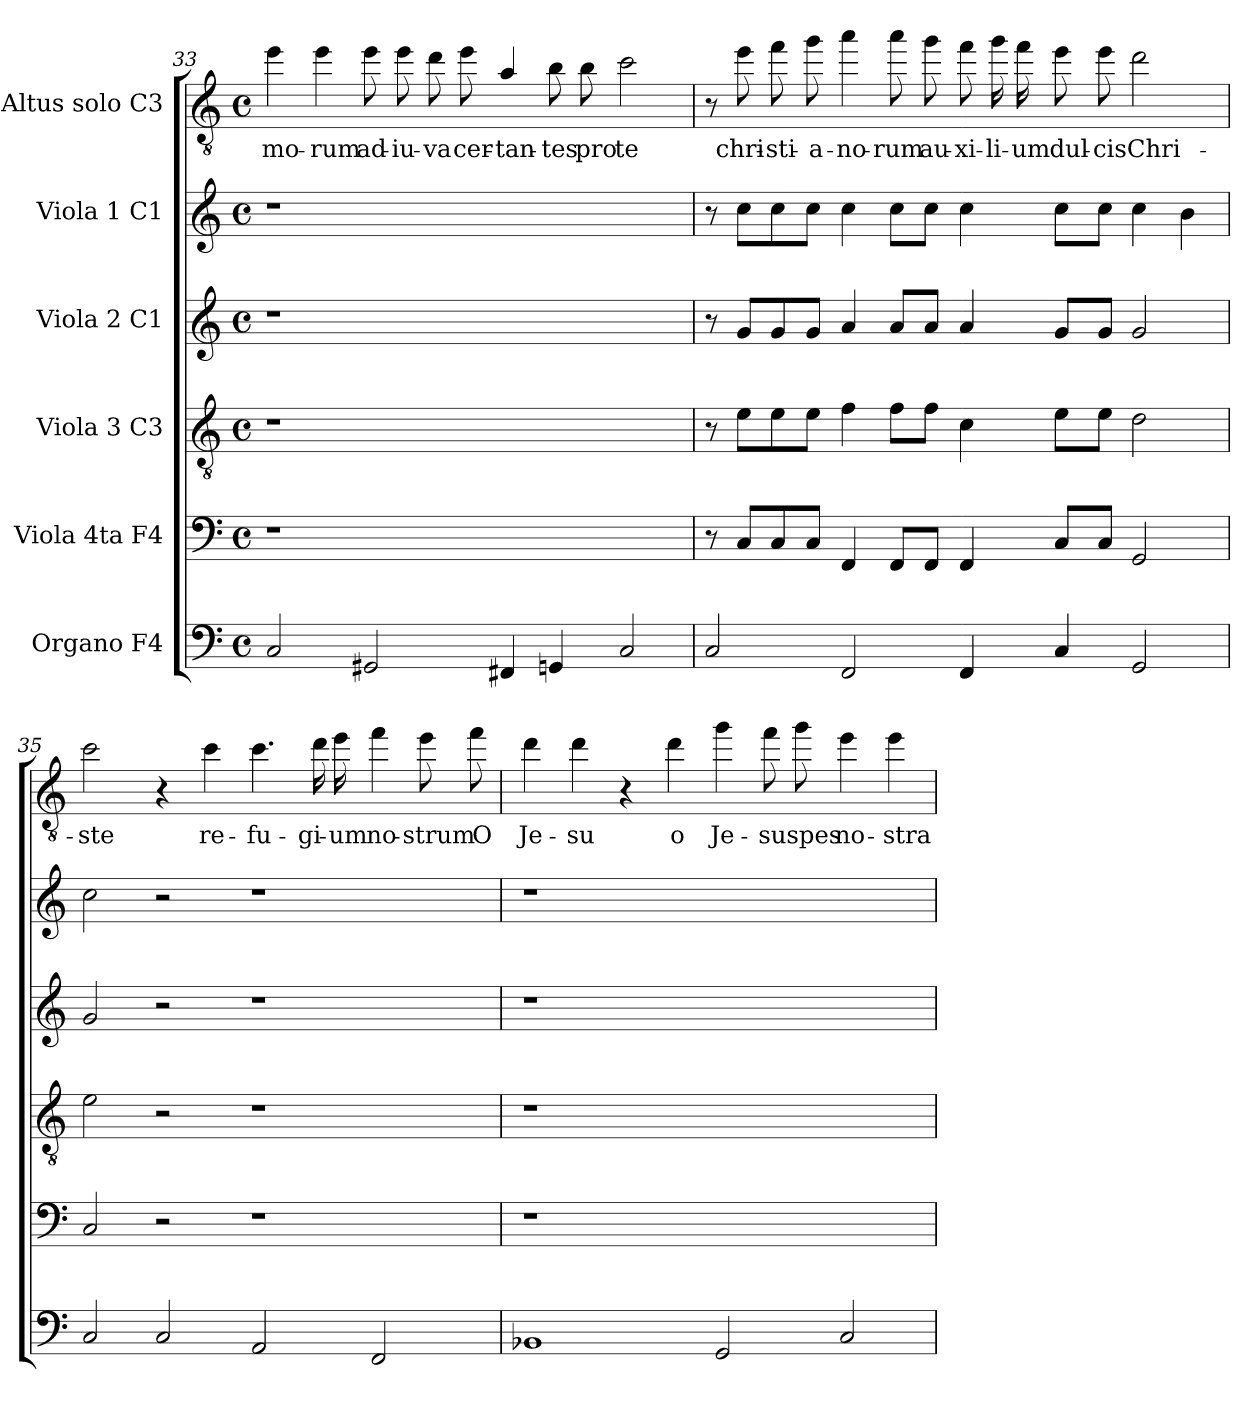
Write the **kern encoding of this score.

**kern	**kern	**kern	**kern	**kern	**kern	**text
*part6	*part5	*part4	*part3	*part2	*part1	*part1
*staff6	*staff5	*staff4	*staff3	*staff2	*staff1	*staff1
*I"Organo F4	*I"Viola 4ta F4	*I"Viola 3 C3	*I"Viola 2 C1	*I"Viola 1 C1	*I"Altus solo C3	*
*clefF4	*clefF4	*clefGv2	*clefG2	*clefG2	*clefGv2	*
*	*	*	*	*	*ITrd8c14	*
*k[]	*k[]	*k[]	*k[]	*k[]	*k[]	*
*C:	*C:	*C:	*C:	*C:	*C:	*
*M4/4	*M4/4	*M4/4	*M4/4	*M4/4	*M4/4	*
*met(c)	*met(c)	*met(c)	*met(c)	*met(c)	*met(c)	*
=33	=33	=33	=33	=33	=33	=33
!	!	!	!	!	!	!LO:LY:b
2C/	1r	1r	1r	1r	4e\	-mo-
!	!	!	!	!	!	!LO:LY:b
.	.	.	.	.	4e\	-rum
!	!	!	!	!	!	!LO:LY:b
2GG#X/	.	.	.	.	8e\	ad-
!	!	!	!	!	!	!LO:LY:b
.	.	.	.	.	8e\	-iu-
!	!	!	!	!	!	!LO:LY:b
.	.	.	.	.	8d\	-va
!	!	!	!	!	!	!LO:LY:b
.	.	.	.	.	8e\	cer-
!	!	!	!	!	!	!LO:LY:b
4FF#X/	1ryy	1ryy	1ryy	1ryy	4A/	-tan-
!	!	!	!	!	!	!LO:LY:b
4GGn/	.	.	.	.	8B\	-tes
!	!	!	!	!	!	!LO:LY:b
.	.	.	.	.	8B\	pro
!	!	!	!	!	!	!LO:LY:b
2C/	.	.	.	.	2c\	te
!!LO:PB:g=z
=34	=34	=34	=34	=34	=34	=34
2C/	8r	8r	8r	8r	8r	.
!	!	!	!	!	!	!LO:LY:b
.	8C/L	8e\L	8g/L	8cc\L	8e\	chri-
!	!	!	!	!	!	!LO:LY:b
.	8C/	8e\	8g/	8cc\	8f\	-sti-
!	!	!	!	!	!	!LO:LY:b
.	8C/J	8e\J	8g/J	8cc\J	8g\	-a-
!	!	!	!	!	!	!LO:LY:b
2FF/	4FF/	4f\	4a/	4cc\	4a\	-no-
!	!	!	!	!	!	!LO:LY:b
.	8FF/L	8f\L	8a/L	8cc\L	8a\	-rum
!	!	!	!	!	!	!LO:LY:b
.	8FF/J	8f\J	8a/J	8cc\J	8g\	au-
!	!	!	!	!	!	!LO:LY:b
4FF/	4FF/	4c\	4a/	4cc\	8f\	-xi-
!	!	!	!	!	!	!LO:LY:b
.	.	.	.	.	16g\	-li-
!	!	!	!	!	!	!LO:LY:b
.	.	.	.	.	16f\	-um
!	!	!	!	!	!	!LO:LY:b
4C/	8C/L	8e\L	8g/L	8cc\L	8e\	dul-
!	!	!	!	!	!	!LO:LY:b
.	8C/J	8e\J	8g/J	8cc\J	8e\	-cis
!	!	!	!	!	!	!LO:LY:b
2GG/	2GG/	2d\	2g/	4cc\	2d\	Chri-
.	.	.	.	4b\	.	.
=35	=35	=35	=35	=35	=35	=35
!	!	!	!	!	!	!LO:LY:b
2C/	2C/	2e\	2g/	2cc\	2c\	-ste
2C/	2r	2r	2r	2r	4r	.
!	!	!	!	!	!	!LO:LY:b
.	.	.	.	.	4c\	re-
!	!	!	!	!	!	!LO:LY:b
2AA/	1r	1r	1r	1r	4.c\	-fu-
!	!	!	!	!	!	!LO:LY:b
.	.	.	.	.	16d\	-gi-
!	!	!	!	!	!	!LO:LY:b
.	.	.	.	.	16e\	-um
!	!	!	!	!	!	!LO:LY:b
2FF/	.	.	.	.	4f\	no-
!	!	!	!	!	!	!LO:LY:b
.	.	.	.	.	8e\	-strum
!	!	!	!	!	!	!LO:LY:b
.	.	.	.	.	8f\	O
!!LO:LB:g=z
=36	=36	=36	=36	=36	=36	=36
!	!	!	!	!	!	!LO:LY:b
1BB-X	1r	1r	1r	1r	4d\	Je-
!	!	!	!	!	!	!LO:LY:b
.	.	.	.	.	4d\	-su
.	.	.	.	.	4r	.
!	!	!	!	!	!	!LO:LY:b
.	.	.	.	.	4d\	o
!	!	!	!	!	!	!LO:LY:b
2GG/	1ryy	1ryy	1ryy	1ryy	4g\	Je-
!	!	!	!	!	!	!LO:LY:b
.	.	.	.	.	8f\	-su
!	!	!	!	!	!	!LO:LY:b
.	.	.	.	.	8g\	spes
!	!	!	!	!	!	!LO:LY:b
2C/	.	.	.	.	4e\	no-
!	!	!	!	!	!	!LO:LY:b
.	.	.	.	.	4e\	-stra
=	=	=	=	=	=	=
*-	*-	*-	*-	*-	*-	*-
